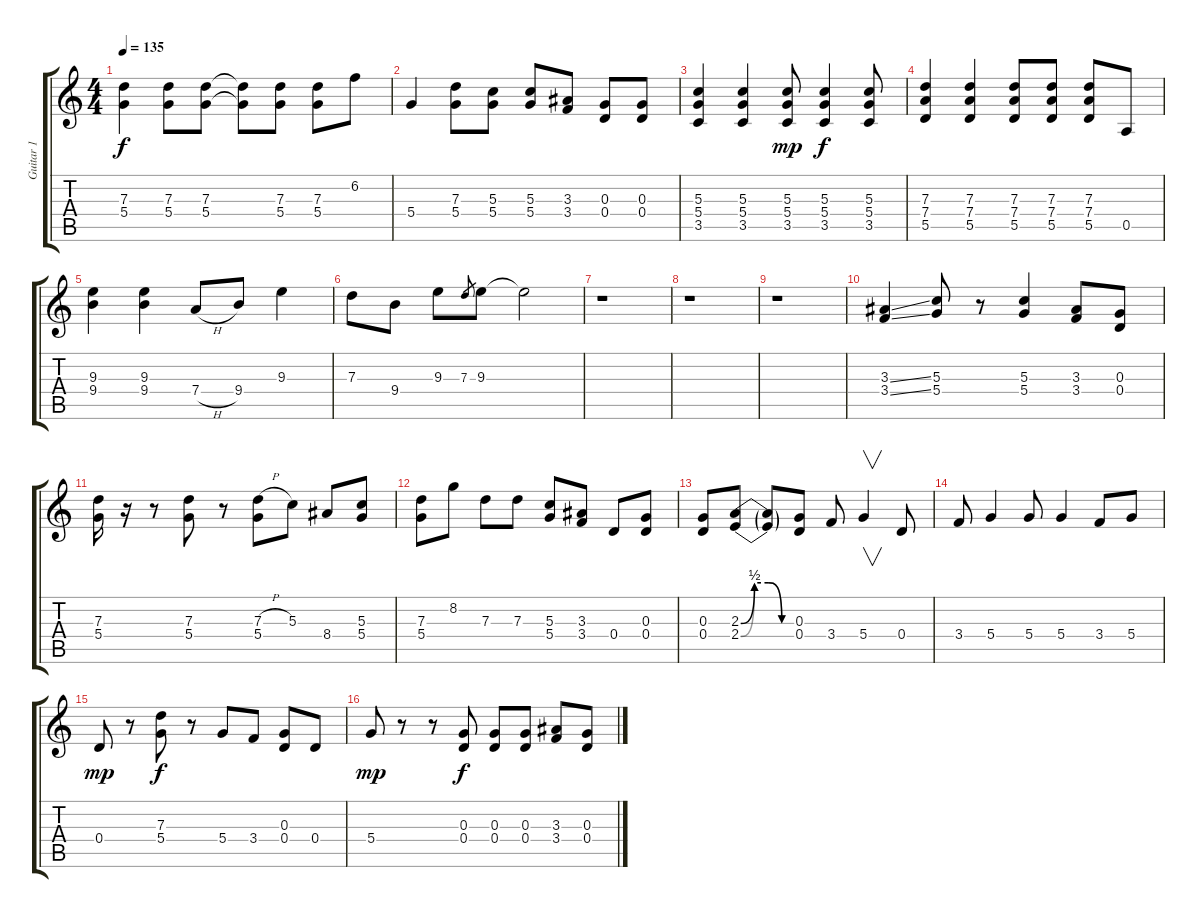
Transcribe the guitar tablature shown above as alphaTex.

\track ("Guitar 1" "Guitar 1") {instrument overdrivenguitar}
\staff {score tabs}
\tuning (E4 B3 G3 D3 A2 E2) {hide}
\ts (4 4)
\tempo 135
\clef g2
\ks c
(7.3 5.4).4{dy f} (7.3 5.4).8 (7.3 5.4).8 (7.3{t} 5.4{t}).8 (7.3 5.4).8 (7.3 5.4).8 6.2.8 |
5.4.4 (7.3 5.4).8 (5.3 5.4).8 (5.3 5.4).8 (3.3 3.4).8 (0.3 0.4).8 (0.3 0.4).8 |
(5.3 5.4 3.5).4 (5.3 5.4 3.5).4 (5.3 5.4 3.5).8{dy mp} (5.3 5.4 3.5).4{dy f} (5.3 5.4 3.5).8 |
(7.3 7.4 5.5).4 (7.3 7.4 5.5).4 (7.3 7.4 5.5).8 (7.3 7.4 5.5).8 (7.3 7.4 5.5).8 0.5.8 |
(9.3 9.4).4 (9.3 9.4).4 7.4{h}.8 9.4.8 9.3.4 |
7.3.8 9.4.8 9.3.8 7.3.8{gr} 9.3.8 9.3{t}.2 |
r.1 |
r.1 |
r.1 |
(3.3{ss} 3.4{ss}).4 (5.3 5.4).8 r.8 (5.3 5.4).4 (3.3 3.4).8 (0.3 0.4).8 |
(7.3 5.4).16 r.16 r.8 (7.3 5.4).8 r.8 (7.3{h} 5.4).8 5.3.8 8.4.8 (5.3 5.4).8 |
(7.3 5.4).8 8.2.8 7.3.8 7.3.8 (5.3 5.4).8 (3.3 3.4).8 0.4.8 (0.3 0.4).8 |
(0.3 0.4).8 (2.3{be (custom 0 0 15 2 30 2 45 0 60 0)} 2.4{be (custom 0 0 15 2 30 2 45 0 60 0)}).8 (2.3{t} 2.4{t}).8 (0.3 0.4).8 3.4.8 5.4.4{v} 0.4.8 |
3.4.8 5.4.4 5.4.8 5.4.4 3.4.8 5.4.8 |
0.4.8{dy mp} r.8 (7.3 5.4).8{dy f} r.8 5.4.8 3.4.8 (0.3 0.4).8 0.4.8 |
5.4.8{dy mp} r.8 r.8 (0.3 0.4).8{dy f} (0.3 0.4).8 (0.3 0.4).8 (3.3 3.4).8 (0.3 0.4).8
